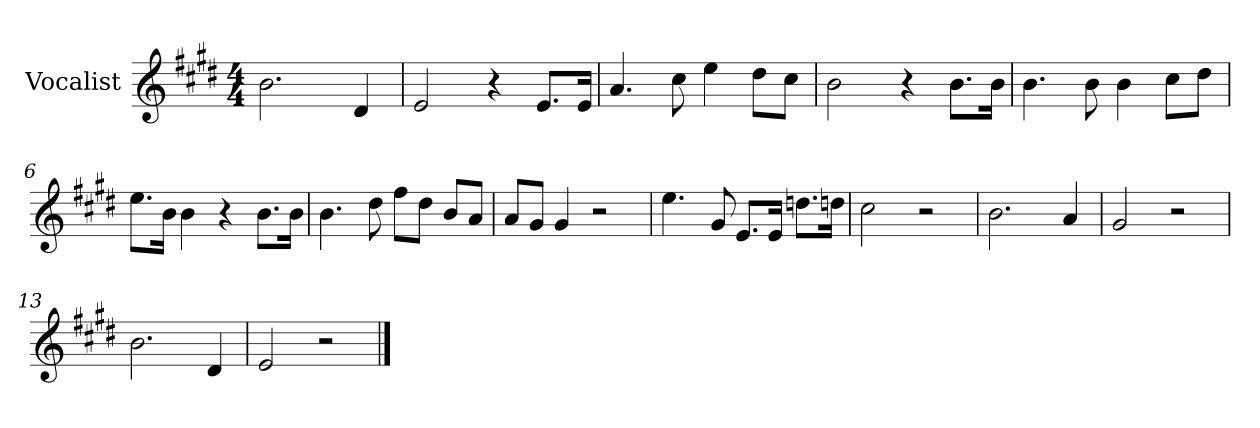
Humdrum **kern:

**kern
*part1
*staff1
*I"Vocalist
*k[f#c#g#d#]
*E:
*M4/4
=1
2.b
4d#
=2
2e
4r
8.eL
16eJk
=3
4.a
8cc#
4ee
8dd#L
8cc#J
=4
2b
4r
8.bL
16bJk
=5
4.b
8b
4b
8cc#L
8dd#J
=6
8.eeL
16bJk
4b
4r
8.bL
16bJk
=7
4.b
8dd#
8ff#L
8dd#J
8bL
8aJ
=8
8aL
8g#J
4g#
2r
=9
4.ee
8g#
8.eL
16eJk
8.ddnL
16ddnJk
=10
2cc#
2r
=11
2.b
4a
=12
2g#
2r
=13
2.b
4d#
=14
2e
2r
==
*-
